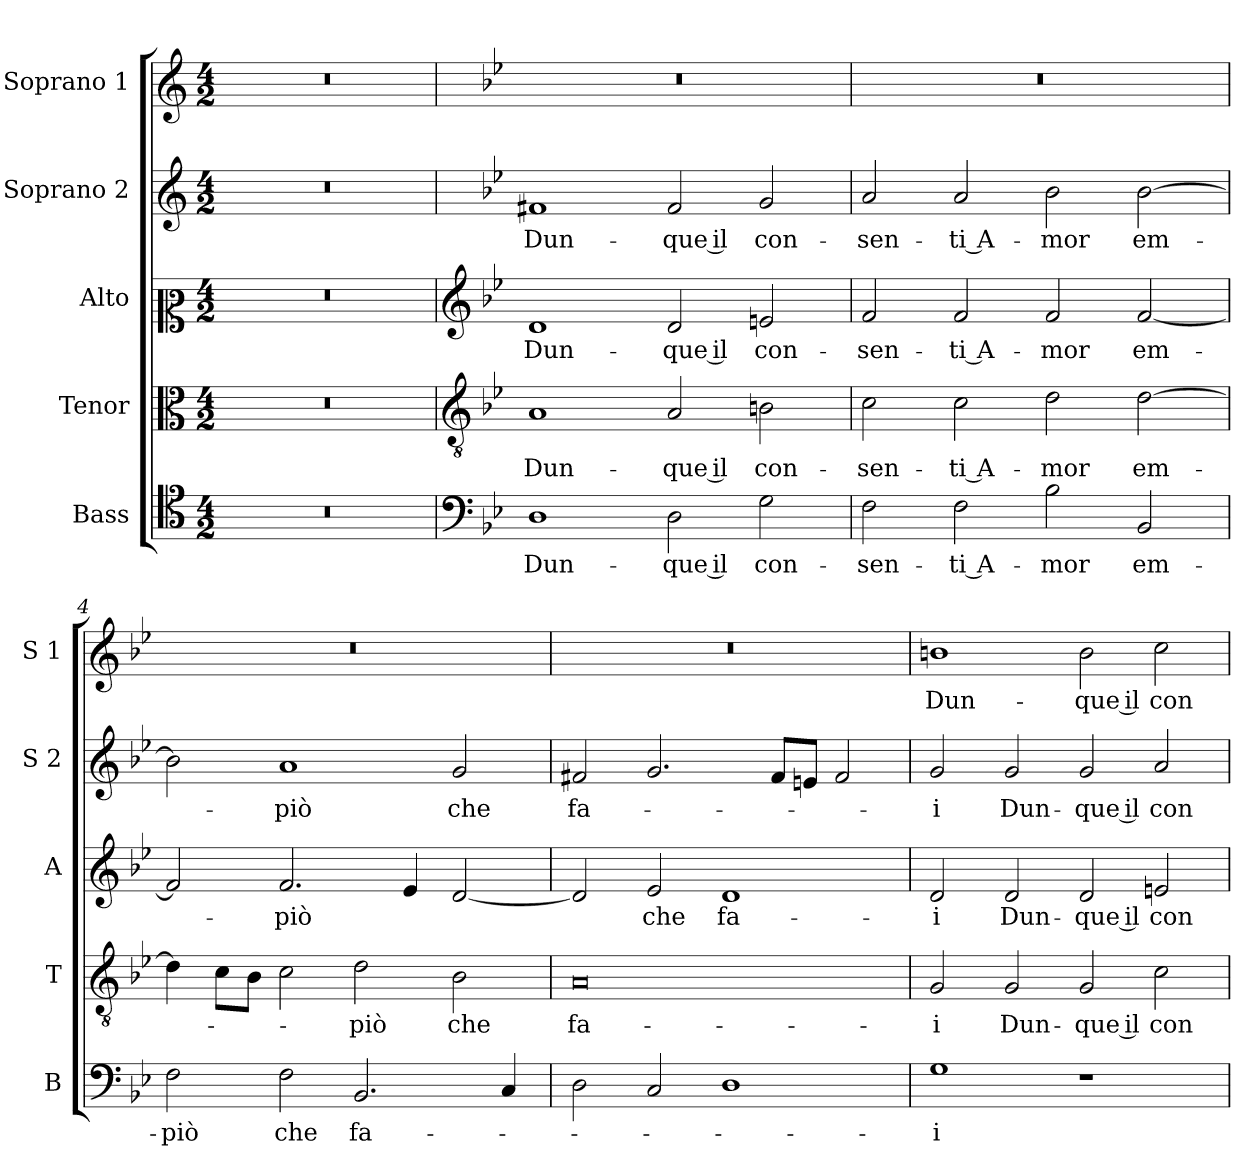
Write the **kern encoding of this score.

**kern	**text	**kern	**text	**kern	**text	**kern	**text	**kern	**text
*part5	*part5	*part4	*part4	*part3	*part3	*part2	*part2	*part1	*part1
*staff5	*staff5	*staff4	*staff4	*staff3	*staff3	*staff2	*staff2	*staff1	*staff1
*I"Bass	*	*I"Tenor	*	*I"Alto	*	*I"Soprano 2	*	*I"Soprano 1	*
*I'B	*	*I'T	*	*I'A	*	*I'S 2	*	*I'S 1	*
*clefC4	*	*clefC3	*	*clefC2	*	*clefG2	*	*clefG2	*
*k[]	*	*k[]	*	*k[]	*	*k[]	*	*k[]	*
*C:	*	*C:	*	*C:	*	*C:	*	*C:	*
*M4/2	*	*M4/2	*	*M4/2	*	*M4/2	*	*M4/2	*
=1	=1	=1	=1	=1	=1	=1	=1	=1	=1
0r	.	0r	.	0r	.	0r	.	0r	.
=2	=2	=2	=2	=2	=2	=2	=2	=2	=2
*clefF4	*	*clefGv2	*	*clefG2	*	*	*	*	*
*k[b-e-]	*	*k[b-e-]	*	*k[b-e-]	*	*k[b-e-]	*	*k[b-e-]	*
*B-:	*	*B-:	*	*B-:	*	*B-:	*	*B-:	*
!	!LO:LY:b	!	!	!	!	!	!	!	!
!	!	!	!LO:LY:b	!	!	!	!	!	!
!	!	!	!	!	!LO:LY:b	!	!	!	!
!	!	!	!	!	!	!	!LO:LY:b	!	!
1D	Dun-	1A	Dun-	1d	Dun-	1f#X	Dun-	0r	.
!	!LO:LY:b	!	!	!	!	!	!	!	!
!	!	!	!LO:LY:b	!	!	!	!	!	!
!	!	!	!	!	!LO:LY:b	!	!	!	!
!	!	!	!	!	!	!	!LO:LY:b	!	!
2D\	-que il	2A/	-que il	2d/	-que il	2f#/	-que il	.	.
!	!LO:LY:b	!	!	!	!	!	!	!	!
!	!	!	!LO:LY:b	!	!	!	!	!	!
!	!	!	!	!	!LO:LY:b	!	!	!	!
!	!	!	!	!	!	!	!LO:LY:b	!	!
2G\	con-	2Bn\	con-	2en/	con-	2g/	con-	.	.
=3	=3	=3	=3	=3	=3	=3	=3	=3	=3
!	!LO:LY:b	!	!	!	!	!	!	!	!
!	!	!	!LO:LY:b	!	!	!	!	!	!
!	!	!	!	!	!LO:LY:b	!	!	!	!
!	!	!	!	!	!	!	!LO:LY:b	!	!
2F\	-sen-	2c\	-sen-	2f/	-sen-	2a/	-sen-	0r	.
!	!LO:LY:b	!	!	!	!	!	!	!	!
!	!	!	!LO:LY:b	!	!	!	!	!	!
!	!	!	!	!	!LO:LY:b	!	!	!	!
!	!	!	!	!	!	!	!LO:LY:b	!	!
2F\	-ti A-	2c\	-ti A-	2f/	-ti A-	2a/	-ti A-	.	.
!	!LO:LY:b	!	!	!	!	!	!	!	!
!	!	!	!LO:LY:b	!	!	!	!	!	!
!	!	!	!	!	!LO:LY:b	!	!	!	!
!	!	!	!	!	!	!	!LO:LY:b	!	!
2B-\	-mor	2d\	-mor	2f/	-mor	2b-\	-mor	.	.
!	!LO:LY:b	!	!	!	!	!	!	!	!
!	!	!	!LO:LY:b	!	!	!	!	!	!
!	!	!	!	!	!LO:LY:b	!	!	!	!
!	!	!	!	!	!	!	!LO:LY:b	!	!
2BB-/	em-	[2d\	em-	[2f/	em-	[2b-\	em-	.	.
=4	=4	=4	=4	=4	=4	=4	=4	=4	=4
!	!LO:LY:b	!	!	!	!	!	!	!	!
2F\	-piò	4d\]	.	2f/]	.	2b-\]	.	0r	.
.	.	8c\L	.	.	.	.	.	.	.
.	.	8B-\J	.	.	.	.	.	.	.
!	!LO:LY:b	!	!	!	!	!	!	!	!
!	!	!	!	!	!LO:LY:b	!	!	!	!
!	!	!	!	!	!	!	!LO:LY:b	!	!
2F\	che	2c\	.	2.f/	-piò	1a	-piò	.	.
!	!LO:LY:b	!	!	!	!	!	!	!	!
!	!	!	!LO:LY:b	!	!	!	!	!	!
2.BB-/	fa-	2d\	-piò	.	.	.	.	.	.
.	.	.	.	4e-/	.	.	.	.	.
!	!	!	!LO:LY:b	!	!	!	!	!	!
!	!	!	!	!	!	!	!LO:LY:b	!	!
.	.	2B-\	che	[2d/	.	2g/	che	.	.
4C/	.	.	.	.	.	.	.	.	.
!!LO:LB:g=z
=5	=5	=5	=5	=5	=5	=5	=5	=5	=5
!	!	!	!LO:LY:b	!	!	!	!	!	!
!	!	!	!	!	!	!	!LO:LY:b	!	!
2D\	.	0A	fa-	2d/]	.	2f#X/	fa-	0r	.
!	!	!	!	!	!LO:LY:b	!	!	!	!
2C/	.	.	.	2e-/	che	2.g/	.	.	.
!	!	!	!	!	!LO:LY:b	!	!	!	!
1D	.	.	.	1d	fa-	.	.	.	.
.	.	.	.	.	.	8f#i/L	.	.	.
.	.	.	.	.	.	8en/J	.	.	.
.	.	.	.	.	.	2f#/	.	.	.
=6	=6	=6	=6	=6	=6	=6	=6	=6	=6
!	!LO:LY:b	!	!	!	!	!	!	!	!
!	!	!	!LO:LY:b	!	!	!	!	!	!
!	!	!	!	!	!LO:LY:b	!	!	!	!
!	!	!	!	!	!	!	!LO:LY:b	!	!
!	!	!	!	!	!	!	!	!	!LO:LY:b
1G	-i	2G/	-i	2d/	-i	2g/	-i	1bn	Dun-
!	!	!	!LO:LY:b	!	!	!	!	!	!
!	!	!	!	!	!LO:LY:b	!	!	!	!
!	!	!	!	!	!	!	!LO:LY:b	!	!
.	.	2G/	Dun-	2d/	Dun-	2g/	Dun-	.	.
!	!	!	!LO:LY:b	!	!	!	!	!	!
!	!	!	!	!	!LO:LY:b	!	!	!	!
!	!	!	!	!	!	!	!LO:LY:b	!	!
!	!	!	!	!	!	!	!	!	!LO:LY:b
1r	.	2G/	-que il	2d/	-que il	2g/	-que il	2b\	-que il
!	!	!	!LO:LY:b	!	!	!	!	!	!
!	!	!	!	!	!LO:LY:b	!	!	!	!
!	!	!	!	!	!	!	!LO:LY:b	!	!
!	!	!	!	!	!	!	!	!	!LO:LY:b
.	.	2c\	con-	2en/	con-	2a/	con-	2cc\	con-
=	=	=	=	=	=	=	=	=	=
*-	*-	*-	*-	*-	*-	*-	*-	*-	*-
